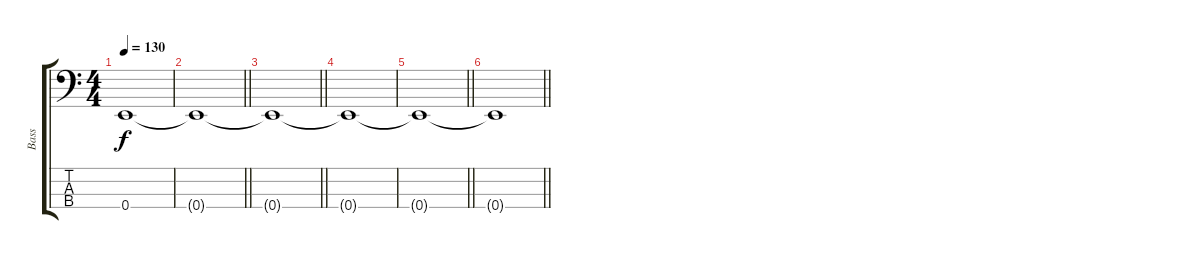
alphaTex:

\track ("Bass" "Bass") {instrument electricbassfinger}
\staff {score tabs}
\tuning (G2 D2 A1 E1) {hide}
\ts (4 4)
\tempo 130
\clef f4
\ks c
0.4{t}.1{dy f volume 0} |
\barLineRight lightlight
0.4{t}.1 |
\barLineRight lightlight
0.4{t}.1 |
0.4{t}.1 |
\barLineRight lightlight
0.4{t}.1 |
\barLineRight lightlight
0.4{t}.1
